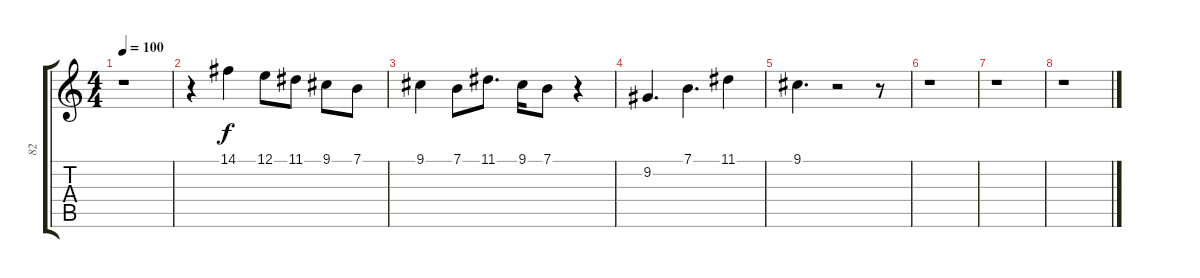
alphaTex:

\track ("82" "82") {instrument lead2sawtooth}
\staff {score tabs}
\tuning (E4 B3 G3 D3 A2 E2) {hide}
\ts (4 4)
\tempo 100
\clef g2
\ks c
r.1{dy f} |
r.4 14.1.4 12.1.8 11.1.8 9.1.8 7.1.8 |
9.1.4 7.1.8 11.1.8{d} 9.1.16 7.1.8 r.4 |
9.2.4{d} 7.1.4{d} 11.1.4 |
9.1.4{d} r.2 r.8 |
r.1 |
r.1 |
r.1
